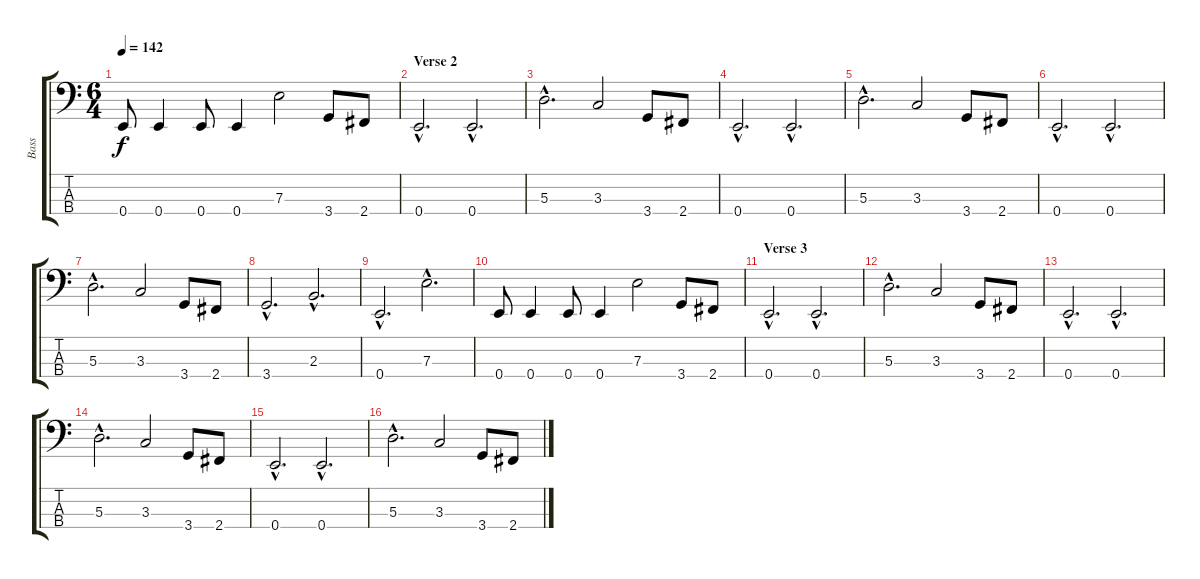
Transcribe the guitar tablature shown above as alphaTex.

\track ("Bass" "Bass") {instrument electricbassfinger}
\staff {score tabs}
\tuning (G2 D2 A1 E1) {hide}
\ts (6 4)
\tempo 142
\clef f4
\ks c
0.4.8{dy f} 0.4.4 0.4.8 0.4.4 7.3.2 3.4.8 2.4.8 |
\section ("" "Verse 2")
0.4{hac}.2{d} 0.4{hac}.2{d} |
5.3{hac}.2{d} 3.3.2 3.4.8 2.4.8 |
0.4{hac}.2{d} 0.4{hac}.2{d} |
5.3{hac}.2{d} 3.3.2 3.4.8 2.4.8 |
0.4{hac}.2{d} 0.4{hac}.2{d} |
5.3{hac}.2{d} 3.3.2 3.4.8 2.4.8 |
3.4{hac}.2{d} 2.3{hac}.2{d} |
0.4{hac}.2{d} 7.3{hac}.2{d} |
0.4.8 0.4.4 0.4.8 0.4.4 7.3.2 3.4.8 2.4.8 |
\section ("" "Verse 3")
0.4{hac}.2{d} 0.4{hac}.2{d} |
5.3{hac}.2{d} 3.3.2 3.4.8 2.4.8 |
0.4{hac}.2{d} 0.4{hac}.2{d} |
5.3{hac}.2{d} 3.3.2 3.4.8 2.4.8 |
0.4{hac}.2{d} 0.4{hac}.2{d} |
5.3{hac}.2{d} 3.3.2 3.4.8 2.4.8
